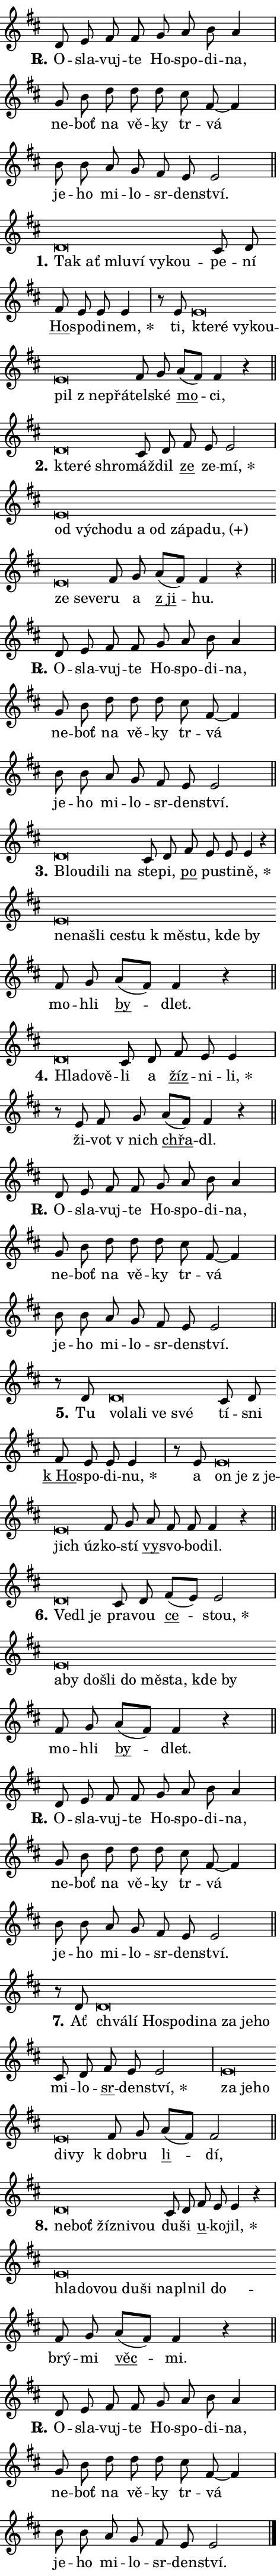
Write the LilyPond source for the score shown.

\version "2.24.0"
\header { tagline = "" }
\paper {
  indent = 0\cm
  top-margin = 0\cm
  right-margin = 0.13\cm % to fit lyric hyphens
  bottom-margin = 0\cm
  left-margin = 0\cm
  paper-width = 8\cm
  page-breaking = #ly:one-page-breaking
  system-system-spacing.basic-distance = #11
  score-system-spacing.basic-distance = #11
  ragged-last = ##f
}


%% Author: Thomas Morley
%% https://lists.gnu.org/archive/html/lilypond-user/2020-05/msg00002.html
#(define (line-position grob)
"Returns position of @var[grob} in current system:
   @code{'start}, if at first time-step
   @code{'end}, if at last time-step
   @code{'middle} otherwise
"
  (let* ((col (ly:item-get-column grob))
         (ln (ly:grob-object col 'left-neighbor))
         (rn (ly:grob-object col 'right-neighbor))
         (col-to-check-left (if (ly:grob? ln) ln col))
         (col-to-check-right (if (ly:grob? rn) rn col))
         (break-dir-left
           (and
             (ly:grob-property col-to-check-left 'non-musical #f)
             (ly:item-break-dir col-to-check-left)))
         (break-dir-right
           (and
             (ly:grob-property col-to-check-right 'non-musical #f)
             (ly:item-break-dir col-to-check-right))))
        (cond ((eqv? 1 break-dir-left) 'start)
              ((eqv? -1 break-dir-right) 'end)
              (else 'middle))))

#(define (tranparent-at-line-position vctor)
  (lambda (grob)
  "Relying on @code{line-position} select the relevant enry from @var{vctor}.
Used to determine transparency,"
    (case (line-position grob)
      ((end) (not (vector-ref vctor 0)))
      ((middle) (not (vector-ref vctor 1)))
      ((start) (not (vector-ref vctor 2))))))

noteHeadBreakVisibility =
#(define-music-function (break-visibility)(vector?)
"Makes @code{NoteHead}s transparent relying on @var{break-visibility}"
#{
  \override NoteHead.transparent =
    #(tranparent-at-line-position break-visibility)
#})

#(define delete-ledgers-for-transparent-note-heads
  (lambda (grob)
    "Reads whether a @code{NoteHead} is transparent.
If so this @code{NoteHead} is removed from @code{'note-heads} from
@var{grob}, which is supposed to be @code{LedgerLineSpanner}.
As a result ledgers are not printed for this @code{NoteHead}"
    (let* ((nhds-array (ly:grob-object grob 'note-heads))
           (nhds-list
             (if (ly:grob-array? nhds-array)
                 (ly:grob-array->list nhds-array)
                 '()))
           ;; Relies on the transparent-property being done before
           ;; Staff.LedgerLineSpanner.after-line-breaking is executed.
           ;; This is fragile ...
           (to-keep
             (remove
               (lambda (nhd)
                 (ly:grob-property nhd 'transparent #f))
               nhds-list)))
      ;; TODO find a better method to iterate over grob-arrays, similiar
      ;; to filter/remove etc for lists
      ;; For now rebuilt from scratch
      (set! (ly:grob-object grob 'note-heads)  '())
      (for-each
        (lambda (nhd)
          (ly:pointer-group-interface::add-grob grob 'note-heads nhd))
        to-keep))))

squashNotes = {
  \override NoteHead.X-extent = #'(-0.2 . 0.2)
  \override NoteHead.Y-extent = #'(-0.75 . 0)
  \override NoteHead.stencil =
    #(lambda (grob)
       (let ((pos (ly:grob-property grob 'staff-position)))
         (begin
           (if (< pos -7) (display "ERROR: Lower brevis then expected\n") (display ""))
           (if (<= pos -6) ly:text-interface::print ly:note-head::print))))
}
unSquashNotes = {
  \revert NoteHead.X-extent
  \revert NoteHead.Y-extent
  \revert NoteHead.stencil
}

hideNotes = \noteHeadBreakVisibility #begin-of-line-visible
unHideNotes = \noteHeadBreakVisibility #all-visible

% work-around for resetting accidentals
% https://lilypond.org/doc/v2.23/Documentation/notation/displaying-rhythms#unmetered-music
cadenzaMeasure = {
  \cadenzaOff
  \partial 1024 s1024
  \cadenzaOn
}

#(define-markup-command (accent layout props text) (markup?)
  "Underline accented syllable"
  (interpret-markup layout props
    #{\markup \override #'(offset . 4.3) \underline { #text }#}))

responsum = \markup \concat {
  "R" \hspace #-1.05 \path #0.1 #'((moveto 0 0.07) (lineto 0.9 0.8)) \hspace #0.05 "."
}

spaceSize = #0.6828661417322834 % exact space size for TeX Gyre Schola

\layout {
  \context {
    \Staff
    \remove "Time_signature_engraver"
    \override LedgerLineSpanner.after-line-breaking = #delete-ledgers-for-transparent-note-heads
  }
  \context {
    \Lyrics {
      \override LyricSpace.minimum-distance = \spaceSize
      \override LyricText.font-name = #"TeX Gyre Schola"
      \override LyricText.font-size = 1
      \override StanzaNumber.font-name = #"TeX Gyre Schola Bold"
      \override StanzaNumber.font-size = 1
    }
  }
  \context {
    \Score 
    \override NoteHead.text =
      #(lambda (grob) 
        (let ((pos (ly:grob-property grob 'staff-position)))
          #{\markup {
            \combine
              \halign #-0.55 \raise #(if (= pos -6) 0 0.5) \override #'(thickness . 2) \draw-line #'(3.2 . 0)
              \musicglyph "noteheads.sM1"
          }#}))
  }
}

% magnetic-lyrics.ily
%
%   written by
%     Jean Abou Samra <jean@abou-samra.fr>
%     Werner Lemberg <wl@gnu.org>
%
%   adapted by
%     Jiri Hon <jiri.hon@gmail.com>
%
% Version 2022-Apr-15

% https://www.mail-archive.com/lilypond-user@gnu.org/msg149350.html

#(define (Left_hyphen_pointer_engraver context)
   "Collect syllable-hyphen-syllable occurrences in lyrics and store
them in properties.  This engraver only looks to the left.  For
example, if the lyrics input is @code{foo -- bar}, it does the
following.

@itemize @bullet
@item
Set the @code{text} property of the @code{LyricHyphen} grob between
@q{foo} and @q{bar} to @code{foo}.

@item
Set the @code{left-hyphen} property of the @code{LyricText} grob with
text @q{foo} to the @code{LyricHyphen} grob between @q{foo} and
@q{bar}.
@end itemize

Use this auxiliary engraver in combination with the
@code{lyric-@/text::@/apply-@/magnetic-@/offset!} hook."
   (let ((hyphen #f)
         (text #f))
     (make-engraver
      (acknowledgers
       ((lyric-syllable-interface engraver grob source-engraver)
        (set! text grob)))
      (end-acknowledgers
       ((lyric-hyphen-interface engraver grob source-engraver)
        ;(when (not (grob::has-interface grob 'lyric-space-interface))
          (set! hyphen grob)));)
      ((stop-translation-timestep engraver)
       (when (and text hyphen)
         (ly:grob-set-object! text 'left-hyphen hyphen))
       (set! text #f)
       (set! hyphen #f)))))

#(define (lyric-text::apply-magnetic-offset! grob)
   "If the space between two syllables is less than the value in
property @code{LyricText@/.details@/.squash-threshold}, move the right
syllable to the left so that it gets concatenated with the left
syllable.

Use this function as a hook for
@code{LyricText@/.after-@/line-@/breaking} if the
@code{Left_@/hyphen_@/pointer_@/engraver} is active."
   (let ((hyphen (ly:grob-object grob 'left-hyphen #f)))
     (when hyphen
       (let ((left-text (ly:spanner-bound hyphen LEFT)))
         (when (grob::has-interface left-text 'lyric-syllable-interface)
           (let* ((common (ly:grob-common-refpoint grob left-text X))
                  (this-x-ext (ly:grob-extent grob common X))
                  (left-x-ext
                   (begin
                     ;; Trigger magnetism for left-text.
                     (ly:grob-property left-text 'after-line-breaking)
                     (ly:grob-extent left-text common X)))
                  ;; `delta` is the gap width between two syllables.
                  (delta (- (interval-start this-x-ext)
                            (interval-end left-x-ext)))
                  (details (ly:grob-property grob 'details))
                  (threshold (assoc-get 'squash-threshold details 0.2)))
             (when (< delta threshold)
               (let* (;; We have to manipulate the input text so that
                      ;; ligatures crossing syllable boundaries are not
                      ;; disabled.  For languages based on the Latin
                      ;; script this is essentially a beautification.
                      ;; However, for non-Western scripts it can be a
                      ;; necessity.
                      (lt (ly:grob-property left-text 'text))
                      (rt (ly:grob-property grob 'text))
                      (is-space (grob::has-interface hyphen 'lyric-space-interface))
                      (space (if is-space " " ""))
                      (extra-delta (if is-space spaceSize 0))
                      ;; Append new syllable.
                      (ltrt-space (if (and (string? lt) (string? rt))
                                (string-append lt space rt)
                                (make-concat-markup (list lt space rt))))
                      ;; Right-align `ltrt` to the right side.
                      (ltrt-space-markup (grob-interpret-markup
                               grob
                               (make-translate-markup
                                (cons (interval-length this-x-ext) 0)
                                (make-right-align-markup ltrt-space)))))
                 (begin
                   ;; Don't print `left-text`.
                   (ly:grob-set-property! left-text 'stencil #f)
                   ;; Set text and stencil (which holds all collected
                   ;; syllables so far) and shift it to the left.
                   (ly:grob-set-property! grob 'text ltrt-space)
                   (ly:grob-set-property! grob 'stencil ltrt-space-markup)
                   (ly:grob-translate-axis! grob (- (- delta extra-delta)) X))))))))))


#(define (lyric-hyphen::displace-bounds-first grob)
   ;; Make very sure this callback isn't triggered too early.
   (let ((left (ly:spanner-bound grob LEFT))
         (right (ly:spanner-bound grob RIGHT)))
     (ly:grob-property left 'after-line-breaking)
     (ly:grob-property right 'after-line-breaking)
     (ly:lyric-hyphen::print grob)))

squashThreshold = #0.4

\layout {
  \context {
    \Lyrics
    \consists #Left_hyphen_pointer_engraver
    \override LyricText.after-line-breaking =
      #lyric-text::apply-magnetic-offset!
    \override LyricHyphen.stencil = #lyric-hyphen::displace-bounds-first
    \override LyricText.details.squash-threshold = \squashThreshold
    \override LyricHyphen.minimum-distance = 0
    \override LyricHyphen.minimum-length = \squashThreshold
  }
}

squashText = \override LyricText.details.squash-threshold = 9999
unSquashText = \override LyricText.details.squash-threshold = \squashThreshold

leftText = \override LyricText.self-alignment-X = #LEFT
unLeftText = \revert LyricText.self-alignment-X

starOffset = #(lambda (grob) 
                (let ((x_offset (ly:self-alignment-interface::aligned-on-x-parent grob)))
                  (if (= x_offset 0) 0 (+ x_offset 1.2))))

star = #(define-music-function (syllable)(string?)
"Append star separator at the end of a syllable"
#{
  \once \override LyricText.X-offset = #starOffset
  \lyricmode { \markup {
    #syllable
    \override #'((font-name . "TeX Gyre Schola Bold")) \hspace #0.2 \lower #0.65 \larger "*"
  } }
#})

starAccent = #(define-music-function (syllable)(string?)
"Append star separator at the end of a syllable and make accent"
#{
  \once \override LyricText.X-offset = #starOffset
  \lyricmode { \markup {
    \accent #syllable
    \override #'((font-name . "TeX Gyre Schola Bold")) \hspace #0.2 \lower #0.65 \larger "*"
  } }
#})

breath = #(define-music-function (syllable)(string?)
"Append breathing indicator at the end of a syllable"
#{
  \lyricmode { \markup { #syllable "+" } }
#})

optionalBreath = #(define-music-function (syllable)(string?)
"Append optional breathing indicator at the end of a syllable"
#{
  \lyricmode { \markup { #syllable "(+)" } }
#})


\score {
    <<
        \new Voice = "melody" { \cadenzaOn \key d \major \relative { d'8 e fis fis g a b a4 \cadenzaMeasure \bar "|" g8 b d d d \bar "" cis fis,~ fis4 \cadenzaMeasure \bar "|" b8 b a g fis e e2 \cadenzaMeasure \bar "||" \break } }
        \new Lyrics \lyricsto "melody" { \lyricmode { \set stanza = \responsum
O -- sla -- vuj -- te Ho -- spo -- di -- na, ne -- boť na vě -- ky tr -- vá je -- ho mi -- lo -- sr -- den -- ství. } }
    >>
    \layout {}
}

\score {
    <<
        \new Voice = "melody" { \cadenzaOn \key d \major \relative { \squashNotes d'\breve*1/16 \hideNotes \breve*1/16 \bar "" \breve*1/16 \bar "" \breve*1/16 \bar "" \breve*1/16 \breve*1/16 \bar "" \unHideNotes \unSquashNotes cis8 d \bar "" fis e e e4 \cadenzaMeasure \bar "|" r8 e8 \squashNotes e\breve*1/16 \hideNotes \breve*1/16 \bar "" \breve*1/16 \bar "" \breve*1/16 \bar "" \breve*1/16 \bar "" \breve*1/16 \breve*1/16 \bar "" \unHideNotes \unSquashNotes fis8 g \bar "" a[( fis)] fis4 r \cadenzaMeasure \bar "||" \break } }
        \new Lyrics \lyricsto "melody" { \lyricmode { \set stanza = "1."
\leftText Tak \squashText ať mlu -- ví vy -- kou -- \unLeftText \unSquashText pe -- ní \markup \accent Ho -- spo -- di -- \star nem, ti, \leftText kte -- \squashText ré vy -- kou -- pil "z ne" -- přá -- \unLeftText \unSquashText tel -- ské \markup \accent mo -- ci, } }
    >>
    \layout {}
}

\score {
    <<
        \new Voice = "melody" { \cadenzaOn \key d \major \relative { \squashNotes d'\breve*1/16 \hideNotes \breve*1/16 \breve*1/16 \bar "" \unHideNotes \unSquashNotes cis8 d \bar "" fis e e2 \cadenzaMeasure \bar "|" \squashNotes e\breve*1/16 \hideNotes \breve*1/16 \bar "" \breve*1/16 \bar "" \breve*1/16 \bar "" \breve*1/16 \bar "" \breve*1/16 \bar "" \breve*1/16 \bar "" \breve*1/16 \bar "" \breve*1/16 \bar "" \breve*1/16 \bar "" \breve*1/16 \breve*1/16 \bar "" \unHideNotes \unSquashNotes fis8 g \bar "" a[( fis)] fis4 r \cadenzaMeasure \bar "||" \break } }
        \new Lyrics \lyricsto "melody" { \lyricmode { \set stanza = "2."
\leftText kte -- \squashText ré shro -- \unLeftText \unSquashText máž -- dil \markup \accent ze ze -- \star mí, \leftText od \squashText vý -- cho -- du a od zá -- pa -- \optionalBreath du, ze se -- ve -- \unLeftText \unSquashText ru a \markup \accent "z ji" -- hu. } }
    >>
    \layout {}
}

\score {
    <<
        \new Voice = "melody" { \cadenzaOn \key d \major \relative { d'8 e fis fis g a b a4 \cadenzaMeasure \bar "|" g8 b d d d \bar "" cis fis,~ fis4 \cadenzaMeasure \bar "|" b8 b a g fis e e2 \cadenzaMeasure \bar "||" \break } }
        \new Lyrics \lyricsto "melody" { \lyricmode { \set stanza = \responsum
O -- sla -- vuj -- te Ho -- spo -- di -- na, ne -- boť na vě -- ky tr -- vá je -- ho mi -- lo -- sr -- den -- ství. } }
    >>
    \layout {}
}

\score {
    <<
        \new Voice = "melody" { \cadenzaOn \key d \major \relative { \squashNotes d'\breve*1/16 \hideNotes \breve*1/16 \bar "" \breve*1/16 \breve*1/16 \bar "" \unHideNotes \unSquashNotes cis8 d \bar "" fis e e e4 r \cadenzaMeasure \bar "|" \squashNotes e\breve*1/16 \hideNotes \breve*1/16 \bar "" \breve*1/16 \bar "" \breve*1/16 \bar "" \breve*1/16 \bar "" \breve*1/16 \bar "" \breve*1/16 \bar "" \breve*1/16 \breve*1/16 \bar "" \unHideNotes \unSquashNotes fis8 g \bar "" a[( fis)] fis4 r \cadenzaMeasure \bar "||" \break } }
        \new Lyrics \lyricsto "melody" { \lyricmode { \set stanza = "3."
\leftText Blou -- \squashText di -- li na \unLeftText \unSquashText ste -- pi, \markup \accent po pu -- sti -- \star ně, \leftText ne -- \squashText na -- šli ce -- stu "k mě" -- stu, kde by \unLeftText \unSquashText mo -- hli \markup \accent by -- dlet. } }
    >>
    \layout {}
}

\score {
    <<
        \new Voice = "melody" { \cadenzaOn \key d \major \relative { \squashNotes d'\breve*1/16 \hideNotes \breve*1/16 \breve*1/16 \bar "" \unHideNotes \unSquashNotes cis8 d \bar "" fis e e4 \cadenzaMeasure \bar "|" r8 e fis8 g \bar "" a[( fis)] fis4 r \cadenzaMeasure \bar "||" \break } }
        \new Lyrics \lyricsto "melody" { \lyricmode { \set stanza = "4."
\leftText Hla -- \squashText do -- vě -- \unLeftText \unSquashText li a \markup \accent žíz -- ni -- \star li, ži -- vot "v nich" \markup \accent chřa -- dl. } }
    >>
    \layout {}
}

\score {
    <<
        \new Voice = "melody" { \cadenzaOn \key d \major \relative { d'8 e fis fis g a b a4 \cadenzaMeasure \bar "|" g8 b d d d \bar "" cis fis,~ fis4 \cadenzaMeasure \bar "|" b8 b a g fis e e2 \cadenzaMeasure \bar "||" \break } }
        \new Lyrics \lyricsto "melody" { \lyricmode { \set stanza = \responsum
O -- sla -- vuj -- te Ho -- spo -- di -- na, ne -- boť na vě -- ky tr -- vá je -- ho mi -- lo -- sr -- den -- ství. } }
    >>
    \layout {}
}

\score {
    <<
        \new Voice = "melody" { \cadenzaOn \key d \major \relative { r8 d'8 \squashNotes d\breve*1/16 \hideNotes \breve*1/16 \bar "" \breve*1/16 \bar "" \breve*1/16 \breve*1/16 \bar "" \unHideNotes \unSquashNotes cis8 d \bar "" fis e e e4 \cadenzaMeasure \bar "|" r8 e8 \squashNotes e\breve*1/16 \hideNotes \breve*1/16 \bar "" \breve*1/16 \bar "" \breve*1/16 \breve*1/16 \bar "" \unHideNotes \unSquashNotes fis8 g \bar "" a fis fis fis4 r \cadenzaMeasure \bar "||" \break } }
        \new Lyrics \lyricsto "melody" { \lyricmode { \set stanza = "5."
Tu \leftText vo -- \squashText la -- li ve své \unLeftText \unSquashText tí -- sni \markup \accent "k Ho" -- spo -- di -- \star nu, a \leftText on \squashText je "z je" -- jich úz -- \unLeftText \unSquashText ko -- stí \markup \accent vy -- svo -- bo -- dil. } }
    >>
    \layout {}
}

\score {
    <<
        \new Voice = "melody" { \cadenzaOn \key d \major \relative { \squashNotes d'\breve*1/16 \hideNotes \breve*1/16 \breve*1/16 \bar "" \unHideNotes \unSquashNotes cis8 d \bar "" fis[( e)] e2 \cadenzaMeasure \bar "|" \squashNotes e\breve*1/16 \hideNotes \breve*1/16 \bar "" \breve*1/16 \bar "" \breve*1/16 \bar "" \breve*1/16 \bar "" \breve*1/16 \bar "" \breve*1/16 \bar "" \breve*1/16 \breve*1/16 \bar "" \unHideNotes \unSquashNotes fis8 g \bar "" a[( fis)] fis4 r \cadenzaMeasure \bar "||" \break } }
        \new Lyrics \lyricsto "melody" { \lyricmode { \set stanza = "6."
\leftText Ve -- \squashText dl je \unLeftText \unSquashText pra -- vou \markup \accent ce -- \star stou, \leftText a -- \squashText by do -- šli do mě -- sta, kde by \unLeftText \unSquashText mo -- hli \markup \accent by -- dlet. } }
    >>
    \layout {}
}

\score {
    <<
        \new Voice = "melody" { \cadenzaOn \key d \major \relative { d'8 e fis fis g a b a4 \cadenzaMeasure \bar "|" g8 b d d d \bar "" cis fis,~ fis4 \cadenzaMeasure \bar "|" b8 b a g fis e e2 \cadenzaMeasure \bar "||" \break } }
        \new Lyrics \lyricsto "melody" { \lyricmode { \set stanza = \responsum
O -- sla -- vuj -- te Ho -- spo -- di -- na, ne -- boť na vě -- ky tr -- vá je -- ho mi -- lo -- sr -- den -- ství. } }
    >>
    \layout {}
}

\score {
    <<
        \new Voice = "melody" { \cadenzaOn \key d \major \relative { r8 d'8 \squashNotes d\breve*1/16 \hideNotes \breve*1/16 \bar "" \breve*1/16 \bar "" \breve*1/16 \bar "" \breve*1/16 \bar "" \breve*1/16 \bar "" \breve*1/16 \bar "" \breve*1/16 \breve*1/16 \bar "" \unHideNotes \unSquashNotes cis8 d \bar "" fis e e2 \cadenzaMeasure \bar "|" \squashNotes e\breve*1/16 \hideNotes \breve*1/16 \bar "" \breve*1/16 \bar "" \breve*1/16 \breve*1/16 \bar "" \unHideNotes \unSquashNotes fis8 g \bar "" a[( fis)] fis2 \cadenzaMeasure \bar "||" \break } }
        \new Lyrics \lyricsto "melody" { \lyricmode { \set stanza = "7."
Ať \leftText chvá -- \squashText lí Ho -- spo -- di -- na za je -- ho \unLeftText \unSquashText mi -- lo -- \markup \accent sr -- den -- \star ství, \leftText za \squashText je -- ho di -- vy \unLeftText \unSquashText "k dob" -- ru \markup \accent li -- dí, } }
    >>
    \layout {}
}

\score {
    <<
        \new Voice = "melody" { \cadenzaOn \key d \major \relative { \squashNotes d'\breve*1/16 \hideNotes \breve*1/16 \bar "" \breve*1/16 \bar "" \breve*1/16 \breve*1/16 \bar "" \unHideNotes \unSquashNotes cis8 d \bar "" fis e e4 r \cadenzaMeasure \bar "|" \squashNotes e\breve*1/16 \hideNotes \breve*1/16 \bar "" \breve*1/16 \bar "" \breve*1/16 \bar "" \breve*1/16 \bar "" \breve*1/16 \bar "" \breve*1/16 \bar "" \breve*1/16 \breve*1/16 \bar "" \unHideNotes \unSquashNotes fis8 g \bar "" a[( fis)] fis4 r \cadenzaMeasure \bar "||" \break } }
        \new Lyrics \lyricsto "melody" { \lyricmode { \set stanza = "8."
\leftText ne -- \squashText boť žíz -- ni -- vou \unLeftText \unSquashText du -- ši \markup \accent u -- ko -- \star jil, \leftText hla -- \squashText do -- vou du -- ši na -- pl -- nil do -- \unLeftText \unSquashText brý -- mi \markup \accent věc -- mi. } }
    >>
    \layout {}
}

\score {
    <<
        \new Voice = "melody" { \cadenzaOn \key d \major \relative { d'8 e fis fis g a b a4 \cadenzaMeasure \bar "|" g8 b d d d \bar "" cis fis,~ fis4 \cadenzaMeasure \bar "|" b8 b a g fis e e2 \cadenzaMeasure \bar "||" \break } \bar "|." }
        \new Lyrics \lyricsto "melody" { \lyricmode { \set stanza = \responsum
O -- sla -- vuj -- te Ho -- spo -- di -- na, ne -- boť na vě -- ky tr -- vá je -- ho mi -- lo -- sr -- den -- ství. } }
    >>
    \layout {}
}
